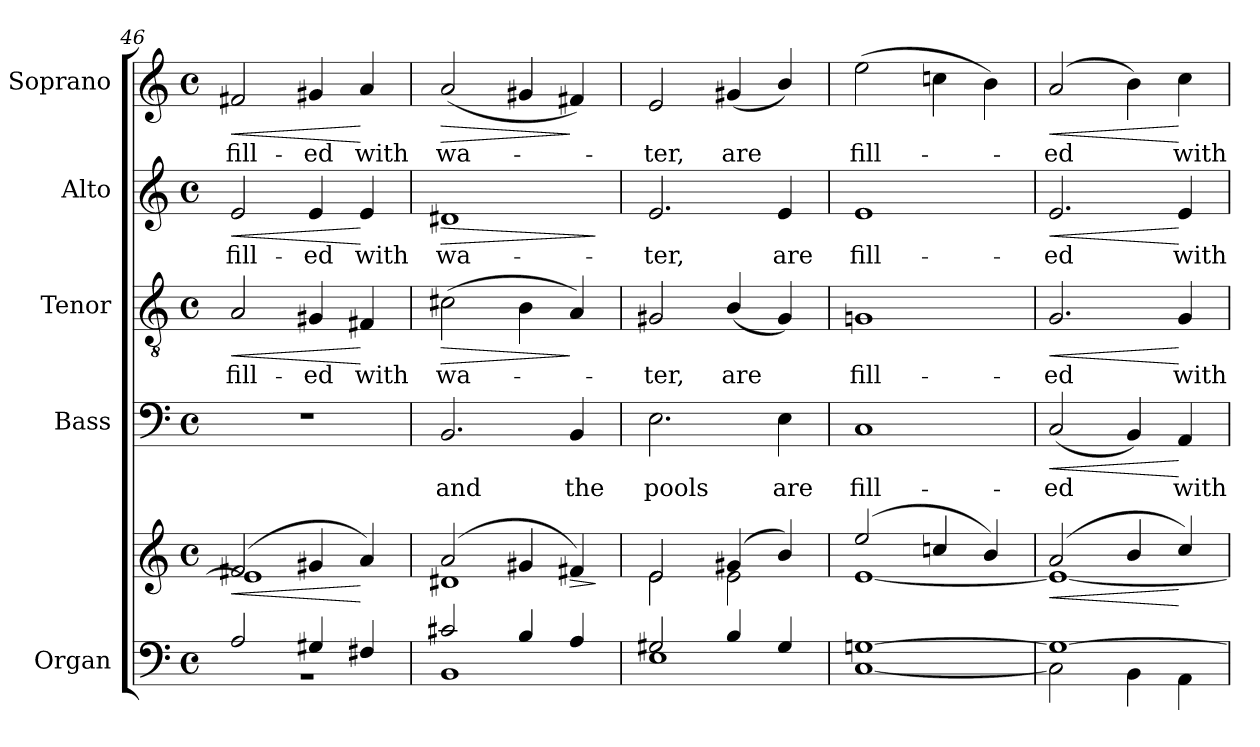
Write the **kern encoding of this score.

**kern	**kern	**dynam	**kern	**text	**dynam	**kern	**text	**dynam	**kern	**text	**dynam	**kern	**text	**dynam
*part5	*part5	*part5	*part4	*part4	*part4	*part3	*part3	*part3	*part2	*part2	*part2	*part1	*part1	*part1
*staff6	*staff5	*staff5/6	*staff4	*staff4	*staff4	*staff3	*staff3	*staff3	*staff2	*staff2	*staff2	*staff1	*staff1	*staff1
*I"Organ	*	*	*I"Bass	*	*	*I"Tenor	*	*	*I"Alto	*	*	*I"Soprano	*	*
*I'Org.	*	*	*I'B.	*	*	*I'T.	*	*	*I'A.	*	*	*I'S.	*	*
*clefF4	*clefG2	*	*clefF4	*	*	*clefGv2	*	*	*clefG2	*	*	*clefG2	*	*
*	*	*	*	*	*	*ITrd7c12	*	*	*	*	*	*	*	*
*k[]	*k[]	*	*k[]	*	*	*k[]	*	*	*k[]	*	*	*k[]	*	*
*C:	*C:	*	*C:	*	*	*C:	*	*	*C:	*	*	*C:	*	*
*M4/4	*M4/4	*	*M4/4	*	*	*M4/4	*	*	*M4/4	*	*	*M4/4	*	*
*met(c)	*met(c)	*	*met(c)	*	*	*met(c)	*	*	*met(c)	*	*	*met(c)	*	*
=46	=46	=46	=46	=46	=46	=46	=46	=46	=46	=46	=46	=46	=46	=46
*^	*	*	*	*	*	*	*	*	*	*	*	*	*	*
!	!	!	!LO:HP:b	!	!	!	!	!	!	!	!	!	!	!	!
*	*	*^	*	*	*	*	*	*	*	*	*	*	*	*	*
!	!	!	!	!	!	!	!	!	!LO:LY:b:color=#000000	!LO:HP:b	!	!	!	!	!	!
!	!	!	!	!	!	!	!	!	!	!	!	!LO:LY:b:color=#000000	!LO:HP:b	!	!	!
!	!	!	!	!	!	!	!	!	!	!	!	!	!	!	!LO:LY:b:color=#000000	!LO:HP:b
2Ai/	1r	(2f#Xi/	1ei]	<	1r	.	.	2AAi/	fill-	<	2ei/	fill-	<	2f#Xi/	fill-	<
!	!	!	!	!	!	!	!	!	!LO:LY:b:color=#000000	!	!	!	!	!	!	!
!	!	!	!	!	!	!	!	!	!	!	!	!LO:LY:b:color=#000000	!	!	!	!
!	!	!	!	!	!	!	!	!	!	!	!	!	!	!	!LO:LY:b:color=#000000	!
4G#Xi/	.	4g#Xi/	.	.	.	.	.	4GG#Xi/	-ed	.	4ei/	-ed	.	4g#Xi/	-ed	.
!	!	!	!	!	!	!	!	!	!LO:LY:b:color=#000000	!	!	!	!	!	!	!
!	!	!	!	!	!	!	!	!	!	!	!	!LO:LY:b:color=#000000	!	!	!	!
!	!	!	!	!	!	!	!	!	!	!	!	!	!	!	!LO:LY:b:color=#000000	!
4F#Xi/	.	4ai/)	.	[	.	.	.	4FF#Xi/	with	[	4ei/	with	[	4ai/	with	[
=47	=47	=47	=47	=47	=47	=47	=47	=47	=47	=47	=47	=47	=47	=47	=47	=47
!	!	!	!	!	!	!LO:LY:b:color=#000000	!	!	!	!	!	!	!	!	!	!
!	!	!	!	!	!	!	!	!	!LO:LY:b:color=#000000	!LO:HP:b	!	!	!	!	!	!
!	!	!	!	!	!	!	!	!	!	!	!	!LO:LY:b:color=#000000	!LO:HP:b	!	!	!
!	!	!	!	!	!	!	!	!	!	!	!	!	!	!	!LO:LY:b:color=#000000	!LO:HP:b
2c#Xi/	1BBi	(2ai/	1d#Xi	.	2.BBi/	and	.	(2C#Xi\	wa-	>	1d#Xi	wa-	>	(2ai/	wa-	>
4Bi/	.	4g#Xi/	.	.	.	.	.	4BBi\	.	.	.	.	.	4g#Xi/	.	.
!	!	!	!	!LO:HP:b	!	!	!	!	!	!	!	!	!	!	!	!
!	!	!	!	!	!	!LO:LY:b:color=#000000	!	!	!	!	!	!	!	!	!	!
4Ai/	.	4f#Xi/)	.	>	4BBi/	the	.	4AAi/)	.	]	.	.	.	4f#Xi/)	.	]
*v	*v	*	*	*	*	*	*	*	*	*	*	*	*	*	*	*
*	*v	*v	*	*	*	*	*	*	*	*	*	*	*	*	*
.	.	]	.	.	.	.	.	.	.	.	]	.	.	.
=48	=48	=48	=48	=48	=48	=48	=48	=48	=48	=48	=48	=48	=48	=48
*^	*^	*	*	*	*	*	*	*	*	*	*	*	*	*
!	!	!	!	!	!	!LO:LY:b:color=#000000	!	!	!	!	!	!	!	!	!	!
!	!	!	!	!	!	!	!	!	!LO:LY:b:color=#000000	!	!	!	!	!	!	!
!	!	!	!	!	!	!	!	!	!	!	!	!LO:LY:b:color=#000000	!	!	!	!
!	!	!	!	!	!	!	!	!	!	!	!	!	!	!	!LO:LY:b:color=#000000	!
2G#Xi/	1Ei	2ei/	2ei\	.	2.Ei\	pools	.	2GG#Xi/	-ter,	.	2.ei/	-ter,	.	2ei/	-ter,	.
!	!	!	!	!	!	!	!	!	!LO:LY:b:color=#000000	!	!	!	!	!	!	!
!	!	!	!	!	!	!	!	!	!	!	!	!	!	!	!LO:LY:b:color=#000000	!
4Bi/	.	(4g#Xi/	2ei\	.	.	.	.	(4BBi/	are	.	.	.	.	(4g#Xi/	are	.
!	!	!	!	!	!	!LO:LY:b:color=#000000	!	!	!	!	!	!	!	!	!	!
!	!	!	!	!	!	!	!	!	!	!	!	!LO:LY:b:color=#000000	!	!	!	!
4G#i/	.	4bi/)	.	.	4Ei\	are	.	4GG#i/)	.	.	4ei/	are	.	4bi/)	.	.
*v	*v	*	*	*	*	*	*	*	*	*	*	*	*	*	*	*
=49	=49	=49	=49	=49	=49	=49	=49	=49	=49	=49	=49	=49	=49	=49	=49
!	!	!	!	!	!LO:LY:b:color=#000000	!	!	!	!	!	!	!	!	!	!
!	!	!	!	!	!	!	!	!LO:LY:b:color=#000000	!	!	!	!	!	!	!
!	!	!	!	!	!	!	!	!	!	!	!LO:LY:b:color=#000000	!	!	!	!
!	!	!	!	!	!	!	!	!	!	!	!	!	!	!LO:LY:b:color=#000000	!
[<1Ci [>1Gni	(2eei/	[<1ei	.	1Ci	fill-	.	1GGni	fill-	.	1ei	fill-	.	(2eei\	fill-	.
.	4ccni/	.	.	.	.	.	.	.	.	.	.	.	4ccni\	.	.
.	4bi/)	.	.	.	.	.	.	.	.	.	.	.	4bi\)	.	.
!!LO:PB:g=z
=50	=50	=50	=50	=50	=50	=50	=50	=50	=50	=50	=50	=50	=50	=50	=50
*^	*	*	*	*	*	*	*	*	*	*	*	*	*	*	*
!	!	!	!	!LO:HP:b	!	!	!	!	!	!	!	!	!	!	!	!
!	!	!	!	!	!	!LO:LY:b:color=#000000	!LO:HP:b	!	!	!	!	!	!	!	!	!
!	!	!	!	!	!	!	!	!	!LO:LY:b:color=#000000	!LO:HP:b	!	!	!	!	!	!
!	!	!	!	!	!	!	!	!	!	!	!	!LO:LY:b:color=#000000	!LO:HP:b	!	!	!
!	!	!	!	!	!	!	!	!	!	!	!	!	!	!	!LO:LY:b:color=#000000	!LO:HP:b
1Gi_>	2Ci\]	(2ai/	1ei_<	<	(2Ci/	-ed	<	2.GGi/	-ed	<	2.ei/	-ed	<	(2ai/	-ed	<
.	4BBi\	4bi/	.	.	4BBi/)	.	.	.	.	.	.	.	.	4bi\)	.	.
!	!	!	!	!	!	!LO:LY:b:color=#000000	!	!	!	!	!	!	!	!	!	!
!	!	!	!	!	!	!	!	!	!LO:LY:b:color=#000000	!	!	!	!	!	!	!
!	!	!	!	!	!	!	!	!	!	!	!	!LO:LY:b:color=#000000	!	!	!	!
!	!	!	!	!	!	!	!	!	!	!	!	!	!	!	!LO:LY:b:color=#000000	!
.	4AAi\	4cci/)	.	[	4AAi/	with	[	4GGi/	with	[	4ei/	with	[	4cci\	with	[
*v	*v	*	*	*	*	*	*	*	*	*	*	*	*	*	*	*
*	*v	*v	*	*	*	*	*	*	*	*	*	*	*	*	*
=	=	=	=	=	=	=	=	=	=	=	=	=	=	=
*-	*-	*-	*-	*-	*-	*-	*-	*-	*-	*-	*-	*-	*-	*-
